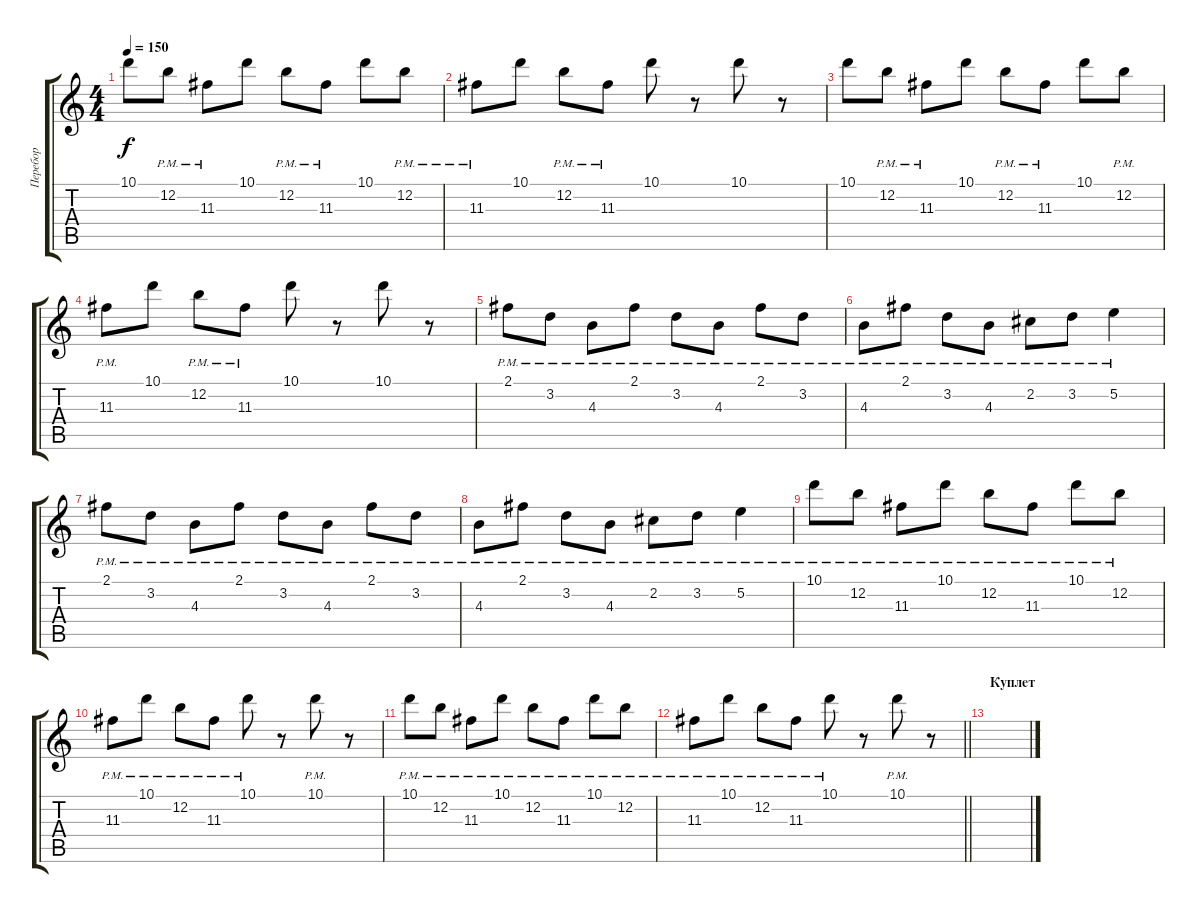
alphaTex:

\track ("Перебор" "Перебор") {instrument distortionguitar}
\staff {score tabs}
\tuning (E4 B3 G3 D3 A2 E2) {hide}
\ts (4 4)
\tempo 150
\clef g2
\ks c
10.1.8{dy f} 12.2{pm}.8 11.3{pm}.8 10.1.8 12.2{pm}.8 11.3{pm}.8 10.1.8 12.2{pm}.8 |
11.3{pm}.8 10.1.8 12.2{pm}.8 11.3{pm}.8 10.1.8 r.8 10.1.8 r.8 |
10.1.8 12.2{pm}.8 11.3{pm}.8 10.1.8 12.2{pm}.8 11.3{pm}.8 10.1.8 12.2{pm}.8 |
11.3{pm}.8 10.1.8 12.2{pm}.8 11.3{pm}.8 10.1.8 r.8 10.1.8 r.8 |
2.1{pm}.8 3.2{pm}.8 4.3{pm}.8 2.1{pm}.8 3.2{pm}.8 4.3{pm}.8 2.1{pm}.8 3.2{pm}.8 |
4.3{pm}.8 2.1{pm}.8 3.2{pm}.8 4.3{pm}.8 2.2{pm}.8 3.2{pm}.8 5.2{pm}.4 |
2.1{pm}.8 3.2{pm}.8 4.3{pm}.8 2.1{pm}.8 3.2{pm}.8 4.3{pm}.8 2.1{pm}.8 3.2{pm}.8 |
4.3{pm}.8 2.1{pm}.8 3.2{pm}.8 4.3{pm}.8 2.2{pm}.8 3.2{pm}.8 5.2{pm}.4 |
10.1{pm}.8 12.2{pm}.8 11.3{pm}.8 10.1{pm}.8 12.2{pm}.8 11.3{pm}.8 10.1{pm}.8 12.2{pm}.8 |
11.3{pm}.8 10.1{pm}.8 12.2{pm}.8 11.3{pm}.8 10.1{pm}.8 r.8 10.1{pm}.8 r.8 |
10.1{pm}.8 12.2{pm}.8 11.3{pm}.8 10.1{pm}.8 12.2{pm}.8 11.3{pm}.8 10.1{pm}.8 12.2{pm}.8 |
\barLineRight lightlight
11.3{pm}.8 10.1{pm}.8 12.2{pm}.8 11.3{pm}.8 10.1{pm}.8 r.8 10.1{pm}.8 r.8 |
\section ("" "Куплет")
